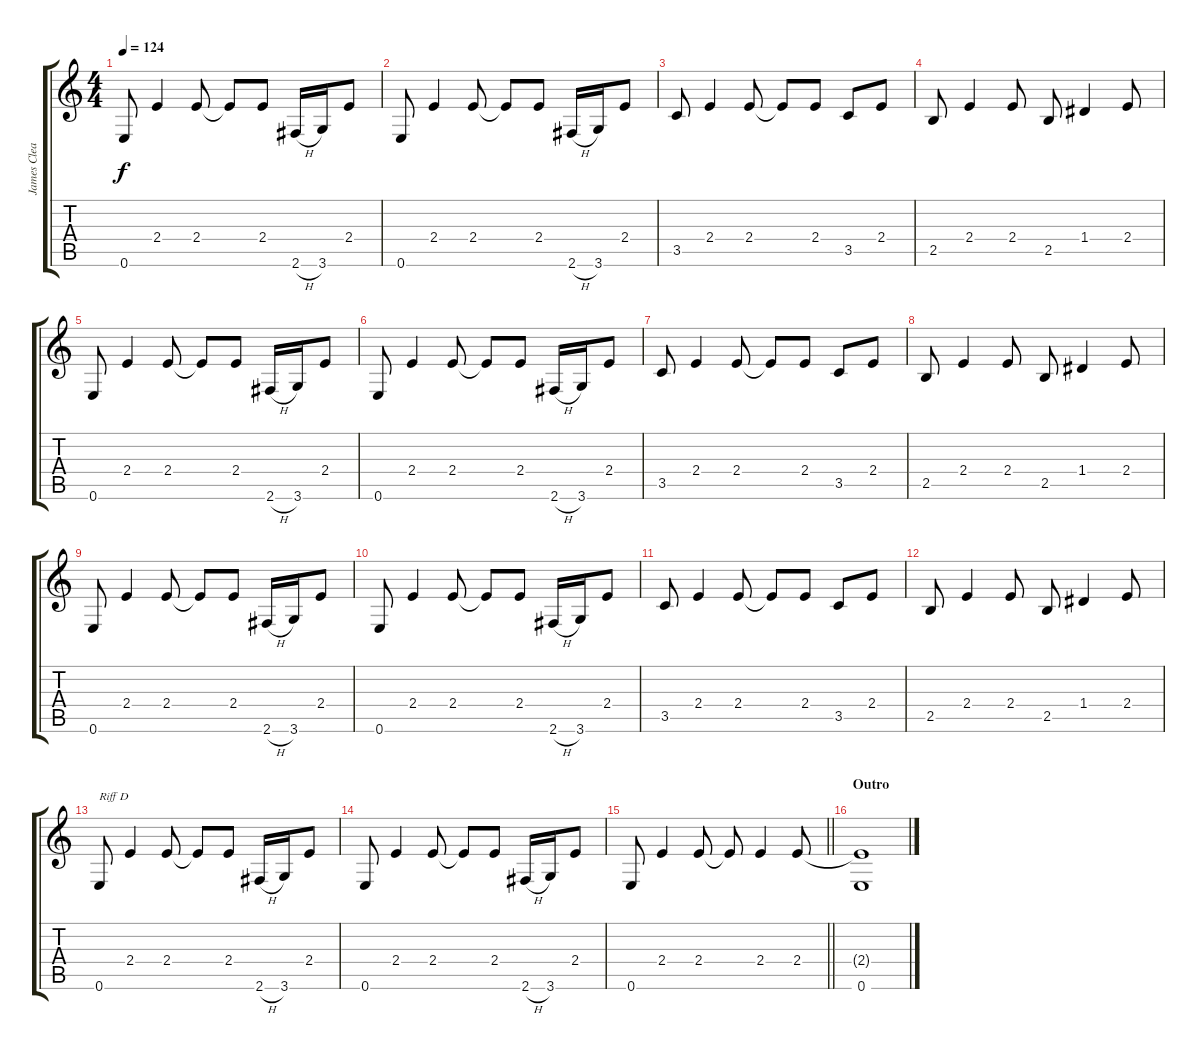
\track ("James Clean" "James Clea") {instrument electricguitarclean}
\staff {score tabs}
\tuning (E4 B3 G3 D3 A2 E2) {hide}
\ts (4 4)
\tempo 124
\clef g2
\ks c
0.6.8{dy f} 2.4.4 2.4.8 2.4{t}.8 2.4.8 2.6{h}.16 3.6.16 2.4.8 |
0.6.8 2.4.4 2.4.8 2.4{t}.8 2.4.8 2.6{h}.16 3.6.16 2.4.8 |
3.5.8 2.4.4 2.4.8 2.4{t}.8 2.4.8 3.5.8 2.4.8 |
2.5.8 2.4.4 2.4.8 2.5.8 1.4.4 2.4.8 |
0.6.8 2.4.4 2.4.8 2.4{t}.8 2.4.8 2.6{h}.16 3.6.16 2.4.8 |
0.6.8 2.4.4 2.4.8 2.4{t}.8 2.4.8 2.6{h}.16 3.6.16 2.4.8 |
3.5.8 2.4.4 2.4.8 2.4{t}.8 2.4.8 3.5.8 2.4.8 |
2.5.8 2.4.4 2.4.8 2.5.8 1.4.4 2.4.8 |
0.6.8 2.4.4 2.4.8 2.4{t}.8 2.4.8 2.6{h}.16 3.6.16 2.4.8 |
0.6.8 2.4.4 2.4.8 2.4{t}.8 2.4.8 2.6{h}.16 3.6.16 2.4.8 |
3.5.8 2.4.4 2.4.8 2.4{t}.8 2.4.8 3.5.8 2.4.8 |
2.5.8 2.4.4 2.4.8 2.5.8 1.4.4 2.4.8 |
0.6.8{txt "Riff D"} 2.4.4 2.4.8 2.4{t}.8 2.4.8 2.6{h}.16 3.6.16 2.4.8 |
0.6.8 2.4.4 2.4.8 2.4{t}.8 2.4.8 2.6{h}.16 3.6.16 2.4.8 |
\barLineRight lightlight
0.6.8 2.4.4 2.4.8 2.4{t}.8 2.4.4 2.4.8 |
\section ("" "Outro")
(2.4{t} 0.6).1
